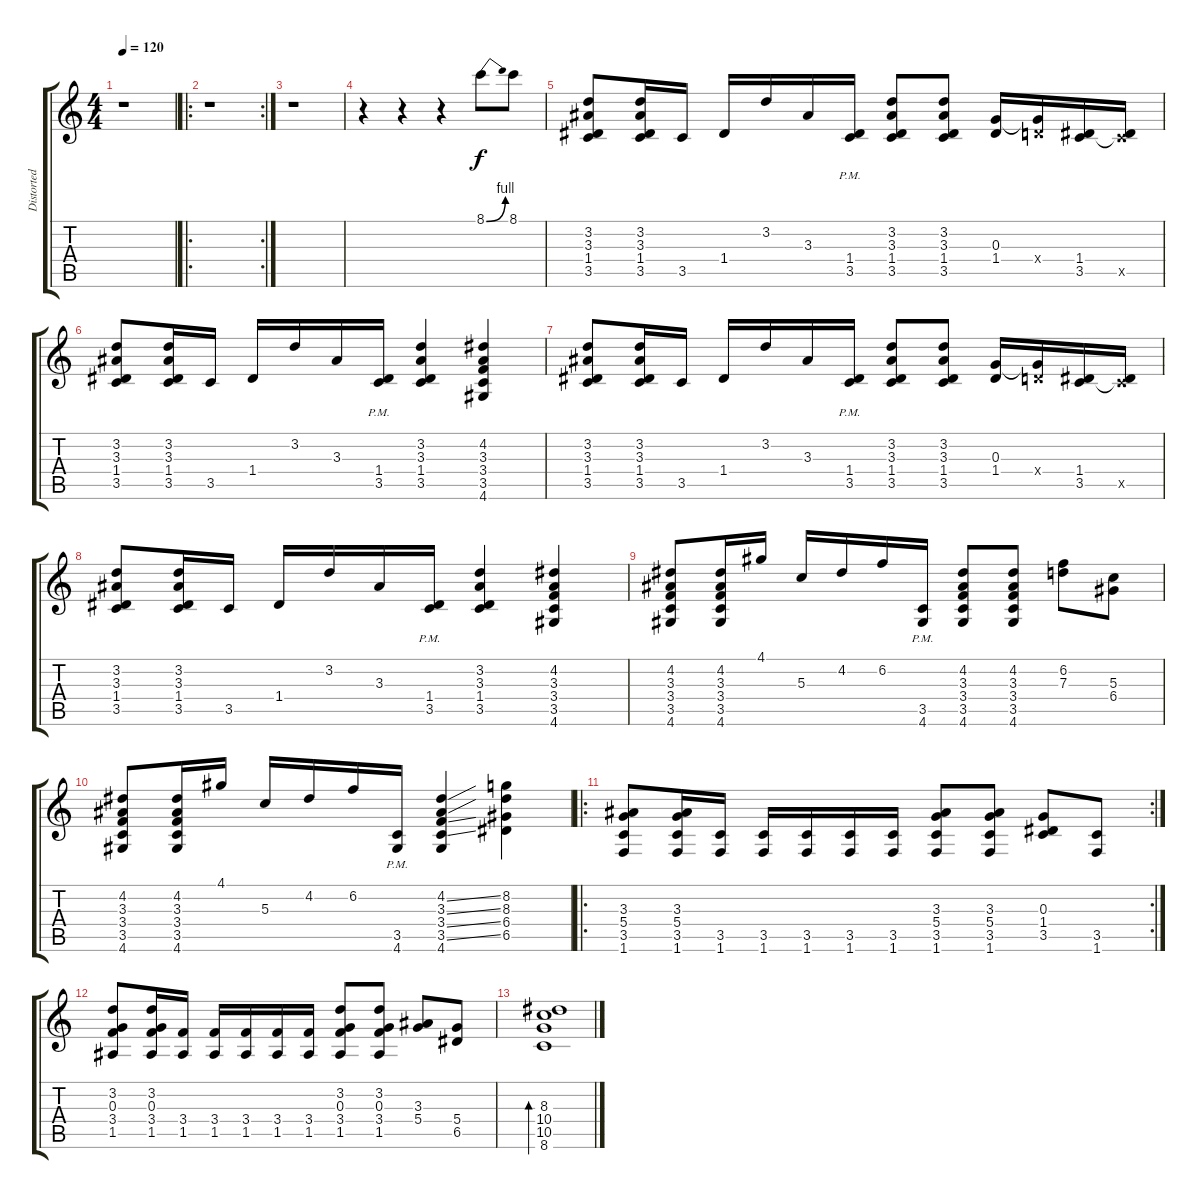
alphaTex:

\track ("Distorted Harmony/2nd melody line" "Distorted ") {instrument distortionguitar}
\staff {score tabs}
\tuning (E4 B3 G3 D3 A2 E2) {hide}
\ts (4 4)
\tempo 120
\clef g2
\ks c
r.1{dy f} |
\ro
\rc 2
r.1 |
r.1 |
r.4 r.4 r.4 8.1{be (bend 0 0 60 4)}.8 8.1.8 |
(3.2 3.3 1.4 3.5).8 (3.2 3.3 1.4 3.5).16 3.5.16 1.4.16 3.2.16 3.3.16 (1.4{pm} 3.5{pm}).16 (3.2 3.3 1.4 3.5).8 (3.2 3.3 1.4 3.5).8 (0.3 1.4).16 (0.3{t} 0.4{x}).16 (1.4 3.5).16 (1.4{t} 3.5{x}).16 |
(3.2 3.3 1.4 3.5).8 (3.2 3.3 1.4 3.5).16 3.5.16 1.4.16 3.2.16 3.3.16 (1.4{pm} 3.5{pm}).16 (3.2 3.3 1.4 3.5).4 (4.2 3.3 3.4 3.5 4.6).4 |
(3.2 3.3 1.4 3.5).8 (3.2 3.3 1.4 3.5).16 3.5.16 1.4.16 3.2.16 3.3.16 (1.4{pm} 3.5{pm}).16 (3.2 3.3 1.4 3.5).8 (3.2 3.3 1.4 3.5).8 (0.3 1.4).16 (0.3{t} 0.4{x}).16 (1.4 3.5).16 (1.4{t} 3.5{x}).16 |
(3.2 3.3 1.4 3.5).8 (3.2 3.3 1.4 3.5).16 3.5.16 1.4.16 3.2.16 3.3.16 (1.4{pm} 3.5{pm}).16 (3.2 3.3 1.4 3.5).4 (4.2 3.3 3.4 3.5 4.6).4 |
(4.2 3.3 3.4 3.5 4.6).8 (4.2 3.3 3.4 3.5 4.6).16 4.1.16 5.3.16 4.2.16 6.2.16 (3.5{pm} 4.6{pm}).16 (4.2 3.3 3.4 3.5 4.6).8 (4.2 3.3 3.4 3.5 4.6).8 (6.2 7.3).8 (5.3 6.4).8 |
(4.2 3.3 3.4 3.5 4.6).8 (4.2 3.3 3.4 3.5 4.6).16 4.1.16 5.3.16 4.2.16 6.2.16 (3.5{pm} 4.6{pm}).16 (4.2{ss} 3.3{ss} 3.4{ss} 3.5{ss} 4.6).4 (8.2 8.3 6.4 6.5).4 |
\ro
\rc 2
(3.3 5.4 3.5 1.6).8 (3.3 5.4 3.5 1.6).16 (3.5 1.6).16 (3.5 1.6).16 (3.5 1.6).16 (3.5 1.6).16 (3.5 1.6).16 (3.3 5.4 3.5 1.6).8 (3.3 5.4 3.5 1.6).8 (0.3 1.4 3.5).8 (3.5 1.6).8 |
(3.2 0.3 3.4 1.5).8 (3.2 0.3 3.4 1.5).16 (3.4 1.5).16 (3.4 1.5).16 (3.4 1.5).16 (3.4 1.5).16 (3.4 1.5).16 (3.2 0.3 3.4 1.5).8 (3.2 0.3 3.4 1.5).8 (3.3 5.4).8 (5.4 6.5).8 |
(8.3 10.4 10.5 8.6).1{bd 480}
